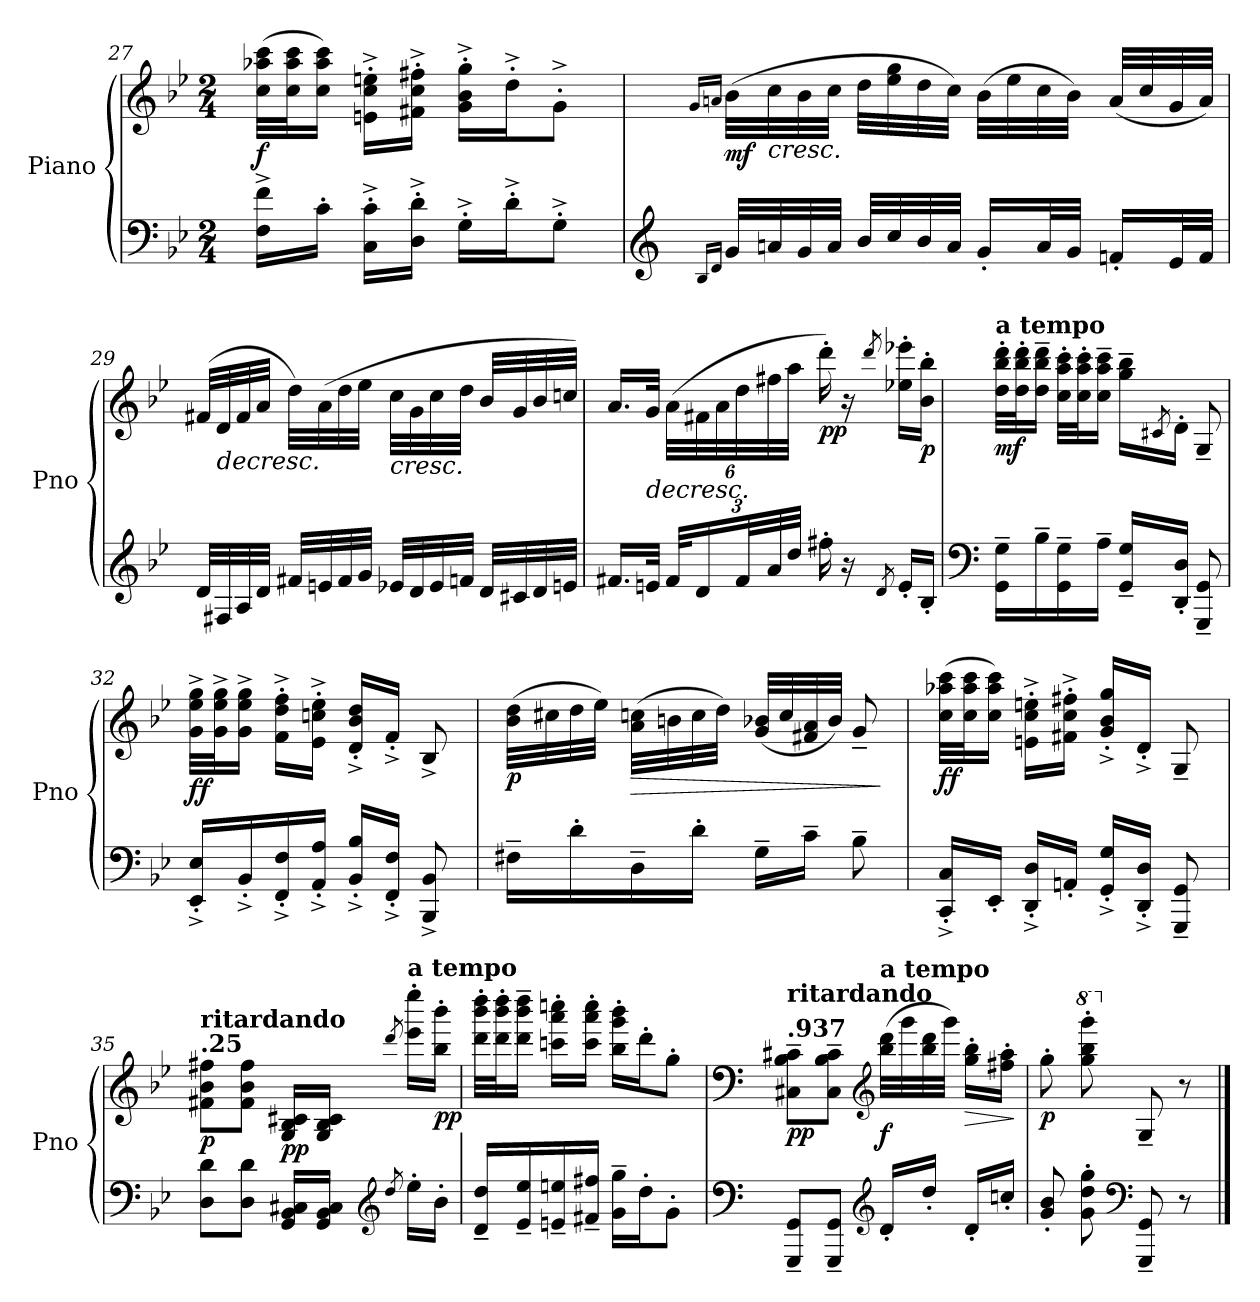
**kern	**kern	**dynam
*part1	*part1	*part1
*staff2	*staff1	*staff1/2
*I"Piano	*	*
*I'Pno	*	*
*clefF4	*clefG2	*
*k[b-e-]	*k[b-e-]	*
*B-:	*B-:	*
*M2/4	*M2/4	*
=27	=27	=27
!	!	!LO:DY:b
16F\^ 16f\^LL	(>32cc\ 32aa-X\ 32ccc\LLL	f
.	32cc\ 32aa-\ 32ccc\J	.
16c'\JJ	16cc\ 16aa-\ 16ccc\JJ)	.
16C\'^ 16c\'^LL	16en\'^ 16cc\'^ 16een\'^LL	.
16D\'^ 16d\'^JJ	16f#X\'^ 16cc\'^ 16ff#X\'^JJ	.
16G'^\LL	16g\'^ 16b-\'^ 16gg\'^LL	.
16d'^\J	16dd'^\J	.
8G'^\J	8g'^\J	.
!!LO:LB:g=z
=28	=28	=28
*clefG2	*	*
16qB-/LL	16qg/LL	.
16qd/JJ	16qani/JJ	.
!	!	!LO:DY:b
32g/LLL	(>32b-\LLL	mf
!	!	!LO:HP:b
32ani/	32cc\	<
32g/	32b-\	.
32a/JJJ	32cc\JJJ	.
32b-/LLL	32dd\LLL	.
32cc/	32ee-i\ 32gg\	.
32b-/	32dd\	.
32a/JJJ	32cc\JJJ)	.
16g'/LL	(>32b-\LLL	.
.	32ee-\	.
32a/L	32cc\	.
32g/JJJ	32b-\JJJ)	.
16fni'/LL	(<32a/LLL	.
.	32cc/	.
32e-i/L	32g/	.
32f/JJJ	32a/JJJ)	.
=29	=29	=29
32d/LLL	(>32f#X/LLL	.
!	!	!LO:HP:b
32F#X/	32d/	>
32A/	32f#/	.
32d/JJJ	32a/JJJ	.
32f#X/LLL	32dd\LLL)	[
32en/	(>32a\	.
32f#/	32dd\	.
32g/JJJ	32ee-i\JJJ	.
!	!	!LO:HP:b
32e-X/LLL	32cc\LLL	<
32d/	32g\	.
32e-/	32cc\	.
32fn/JJJ	32dd\JJJ	.
32d/LLL	32b-/LLL	.
32c#X/	32g/	.
32d/	32b-/	.
32en/JJJ	32ccni/JJJ)	]
!!LO:PB:g=z
=30	=30	=30
16.f#X/LL	16.a/LL	.
!	!	!LO:HP:b
32en/JJk	32g/JJk	>
*Xbrackettup	*Xbrackettup	*
48f#/KLL	(>48a\LLL	.
24d/	48f#X\	.
.	48a\	.
48f#/L	48dd\	.
48a/	48ff#X\	.
48dd/JJJ	48aa\JJJ	.
!	!	!LO:DY:n=1:b
16ff#X'\	16ddd'\)	[ pp
16r	16r	.
8qd/	8qddd/	.
16e'/LL	16ee-X\' 16eee-X\'LL	.
!	!	!LO:DY:n=2:b
16B-'/JJ	16b-\' 16bb-\'JJ	p
=31	=31	=31
*clefF4	*	*
*	*MM176	*
!	!LO:TX:a:B:t=a tempo	!
!	!	!LO:DY:b
16GG\~ 16G\~LL	32dd\' 32bb-\' 32ddd\'LLL	mf
.	32dd\' 32bb-\' 32ddd\'J	.
16B-~\	16dd\~ 16bb-\~ 16ddd\~JJ	.
16GG\~ 16G\~	32cc\' 32aa\' 32ccc\'LLL	.
.	32cc\' 32aa\' 32ccc\'J	.
16A~\JJ	16cc\~ 16aa\~ 16ccc\~JJ	.
16GG/~ 16G/~LL	16gg\~ 16bb-\~LL	.
.	8qc#X/	.
16DD/' 16D/'JJ	16d'\JJ	.
8GGG/~ 8GG/~	8G~/	.
=32	=32	=32
!	!	!LO:DY:b
16EE-/'^ 16E-/'^LL	32g\^ 32ee-\^ 32gg\^LLL	ff
.	32g\^ 32ee-\^ 32gg\^J	.
16BB-'^/	16g\^ 16ee-\^ 16gg\^JJ	.
16FF/'^ 16F/'^	16f\'^ 16dd\'^ 16ff\'^LL	.
16AA/'^ 16A/'^JJ	16e-\'^ 16ccni\'^ 16ee-\'^JJ	.
16BB-/'^ 16B-/'^LL	16d/'^ 16b-/'^ 16dd/'^LL	.
16FF/'^ 16F/'^JJ	16f'^/JJ	.
8BBB-/^ 8BB-/^	8B-^/	.
!!LO:LB:g=z
=33	=33	=33
!	!	!LO:DY:b
16F#X~\LL	(>32b-\ 32dd\LLL	p
.	32cc#X\	.
16d'\	32dd\	.
.	32ee-\JJJ)	.
!	!	!LO:HP:b
16D~\	(>32a\ 32ccn\LLL	>
.	32bn\	.
16d'\JJ	32cc\	.
.	32dd\JJJ)	.
16G~\LL	(<32g/ 32b-X/LLL	.
.	32cc/	.
16c~\JJ	32f#X/ 32a/	.
.	32b-/JJJ)	.
8B-~\	8g~/	.
.	.	]
=34	=34	=34
!	!	!LO:DY:b
16CC/'^ 16C/'^LL	(>32cc\ 32aa-X\ 32ccc\LLL	ff
.	32cc\ 32aa-\ 32ccc\J	.
16EE-'/JJ	16cc\ 16aa-\ 16ccc\JJ)	.
16DD/'^ 16D/'^LL	16en\'^ 16cc\'^ 16een\'^LL	.
16AAni'/JJ	16f#X\'^ 16cc\'^ 16ff#X\'^JJ	.
16GG/'^ 16G/'^LL	16g/'^ 16b-/'^ 16gg/'^LL	.
16DD/'^ 16D/'^JJ	16d'^/JJ	.
8GGG/~ 8GG/~	8G~/	.
=35	=35	=35
*	*MM173	*
!	!LO:TX:a:B:t=.25	!
!	!LO:TX:a:B:t=ritardando	!
!	!	!LO:DY:b
8D\ 8d\L	8f#X\ 8b-\ 8ff#X\L	p
8D\ 8d\J	8f#\ 8b-\ 8ff#\J	.
!	!	!LO:DY:b
16GG/ 16BB-/ 16C#X/LL	16G/ 16B-/ 16c#X/LL	pp
16GG/ 16BB-/ 16C#/JJ	16G/ 16B-/ 16c#/JJ	.
*clefG2	*	*
*	*MM176	*
8qdd/	8qddd/	.
!	!LO:TX:a:B:t=a tempo	!
16ee-i'\LL	16eee-i\' 16eeee-i\'LL	.
!	!	!LO:DY:b
16b-'\JJ	16bb-\' 16bbb-\'JJ	pp
!!LO:LB:g=z
=36	=36	=36
16d/~ 16dd/~LL	32ddd\' 32bbb-\' 32dddd\'LLL	.
.	32ddd\' 32bbb-\' 32dddd\'J	.
16e-/~ 16ee-/~	16ddd\~ 16bbb-\~ 16dddd\~JJ	.
16en/~ 16een/~	16cccni\' 16aaa\' 16ccccni\'LL	.
16f#X/~ 16ff#X/~JJ	16ccc\' 16aaa\' 16cccc\'JJ	.
16g\~ 16gg\~LL	16bb-\' 16ggg\' 16bbb-\'LL	.
16dd'\J	16ddd'\J	.
8g'\J	8gg'\J	.
=37	=37	=37
*clefF4	*clefF4	*
*	*MM129	*
!	!LO:TX:a:B:t=.937	!
!	!LO:TX:a:B:t=ritardando	!
!	!	!LO:DY:b
8GGG/~ 8GG/~L	8C#X\~ 8B-\~ 8c#X\~L	pp
8GGG/~ 8GG/~J	8C#\~ 8B-\~ 8c#\~J	.
*clefG2	*clefG2	*
*	*MM176	*
!	!LO:TX:a:B:t=a tempo	!
!	!	!LO:DY:b
16d'/LL	(>32bb-\ 32ddd\LLL	f
.	32ggg\	.
16dd'/JJ	32bb-\ 32ddd\	.
.	32ggg\JJJ)	.
!	!	!LO:HP:b
16d'/LL	16gg\' 16bb-\'LL	>
16ccni'/JJ	16ff#X\' 16aa\'JJ	.
.	.	]
=38	=38	=38
!	!	!LO:DY:b
8g/' 8b-/'	8gg'\	p
*	*8va	*
8g\' 8dd\' 8gg\'	8ggg\' 8bbb-\' 8gggg\'	.
*clefF4	*	*
*	*X8va	*
8GGG/~ 8GG/~	8G~/	]
8r	8r	.
==	==	==
*-	*-	*-
